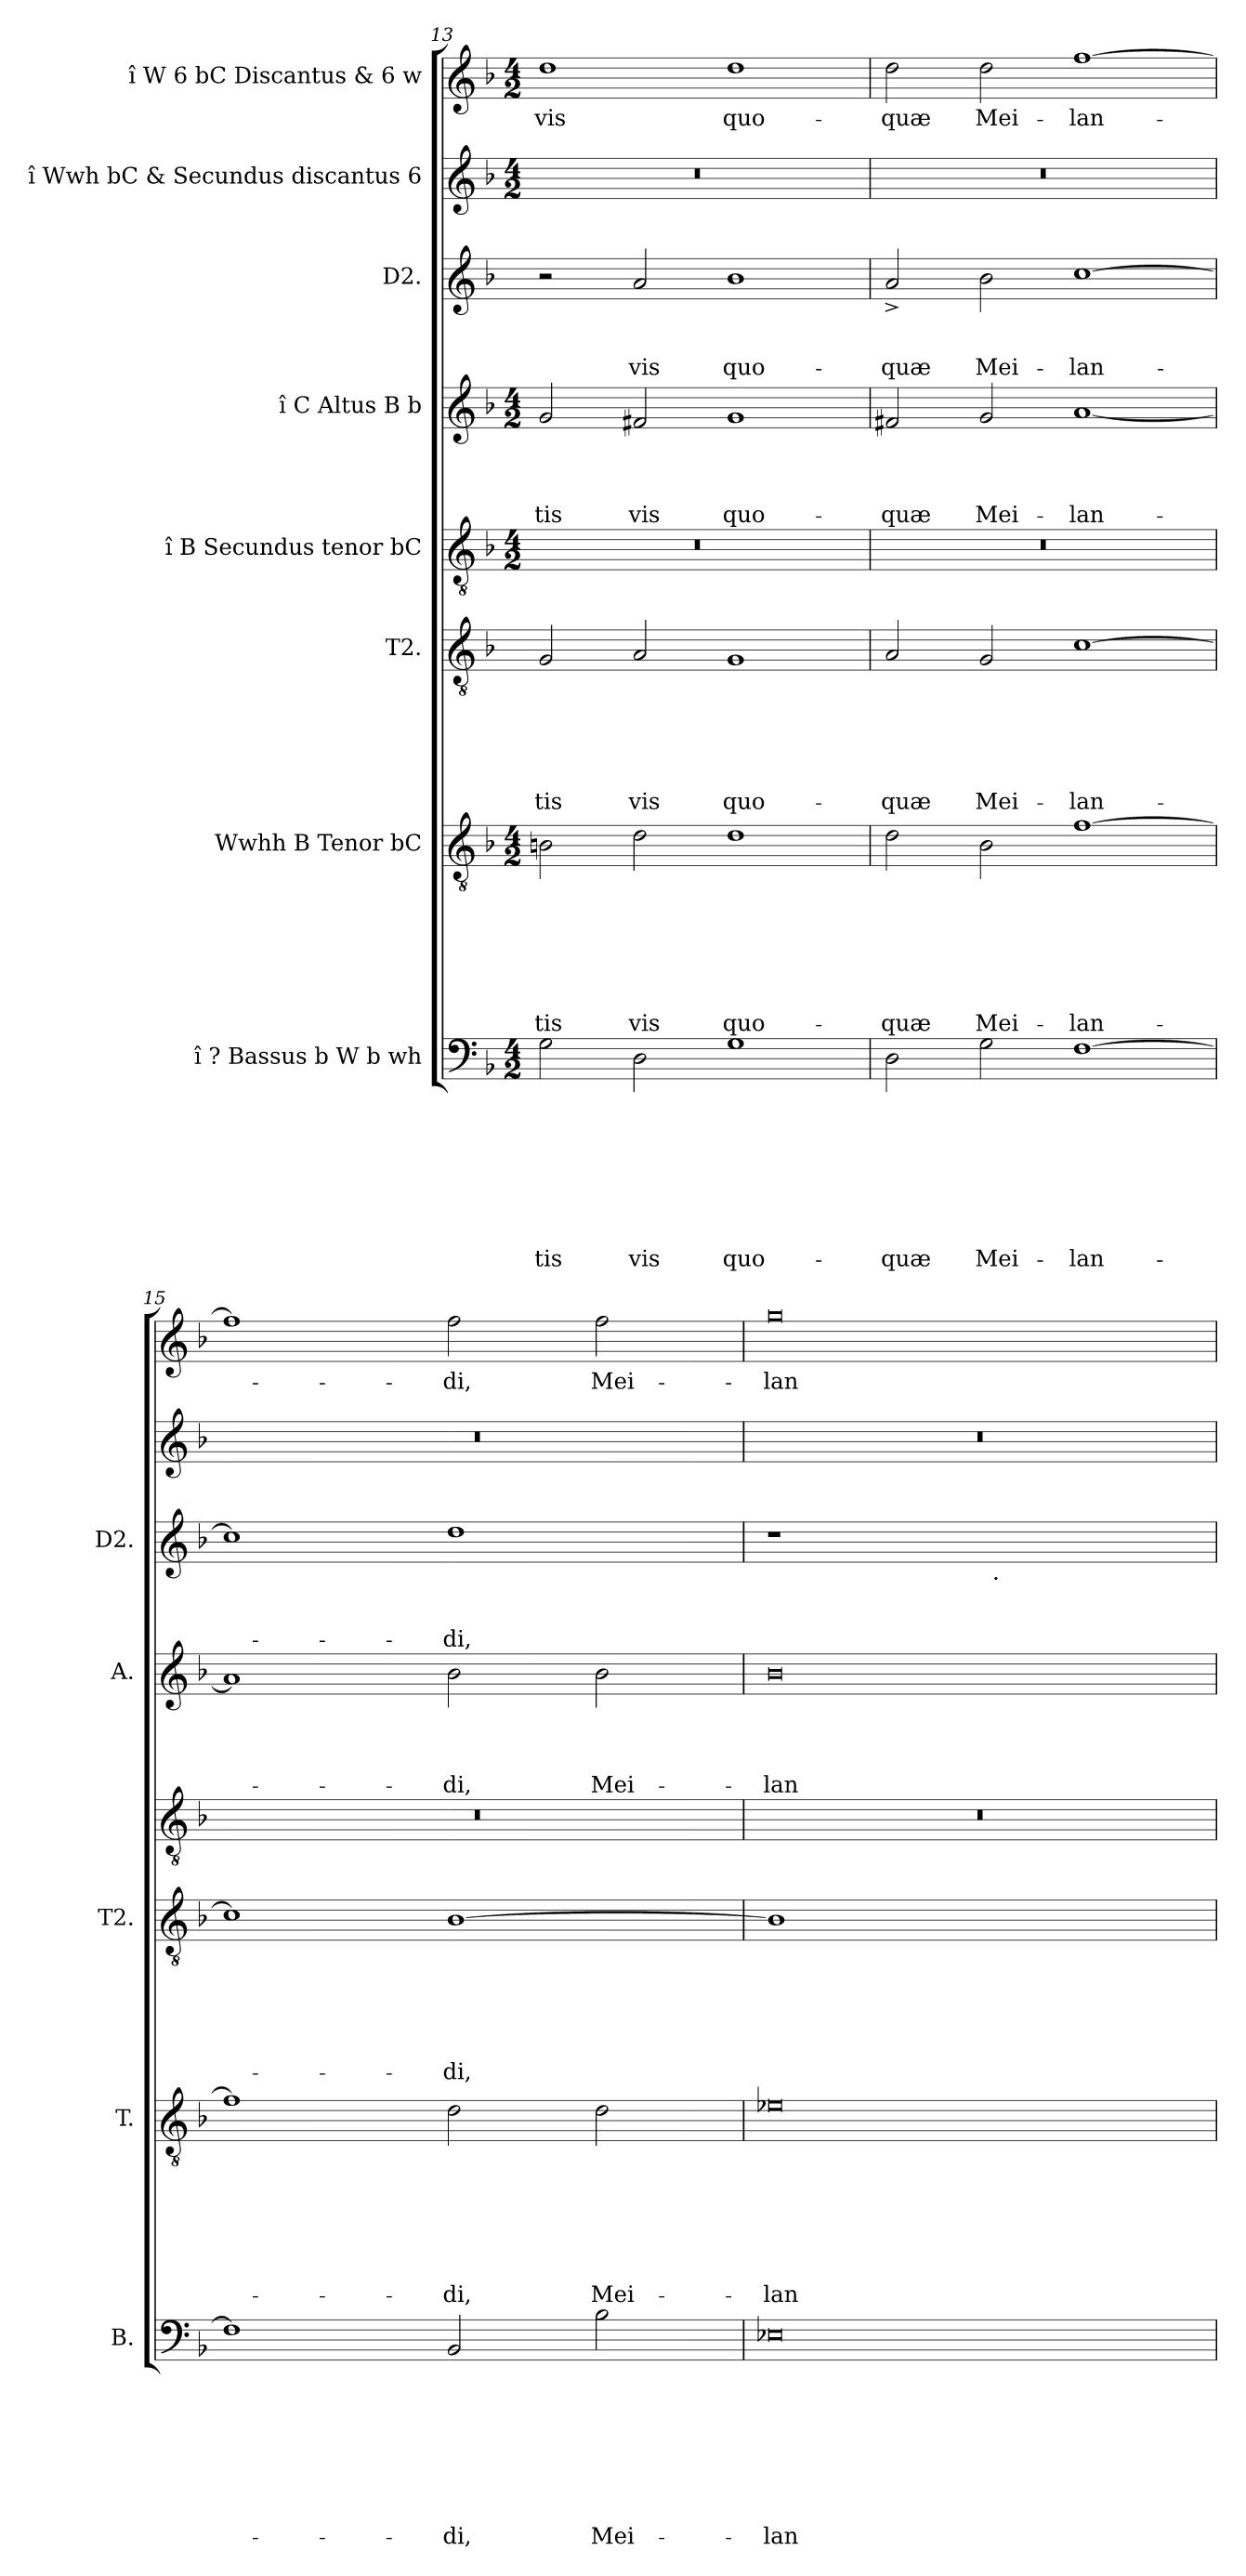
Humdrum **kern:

**kern	**text	**text	**text	**text	**text	**text	**text	**text	**kern	**text	**text	**text	**text	**text	**text	**text	**kern	**text	**text	**text	**text	**text	**text	**kern	**kern	**text	**text	**text	**text	**kern	**text	**text	**text	**kern	**kern	**text
*part8	*part8	*part8	*part8	*part8	*part8	*part8	*part8	*part8	*part7	*part7	*part7	*part7	*part7	*part7	*part7	*part7	*part6	*part6	*part6	*part6	*part6	*part6	*part6	*part5	*part4	*part4	*part4	*part4	*part4	*part3	*part3	*part3	*part3	*part2	*part1	*part1
*staff8	*staff8	*staff8	*staff8	*staff8	*staff8	*staff8	*staff8	*staff8	*staff7	*staff7	*staff7	*staff7	*staff7	*staff7	*staff7	*staff7	*staff6	*staff6	*staff6	*staff6	*staff6	*staff6	*staff6	*staff5	*staff4	*staff4	*staff4	*staff4	*staff4	*staff3	*staff3	*staff3	*staff3	*staff2	*staff1	*staff1
*I"î ? Bassus b W b wh	*	*	*	*	*	*	*	*	*I"Wwhh B Tenor bC	*	*	*	*	*	*	*	*I"T2.	*	*	*	*	*	*	*I"î B Secundus tenor bC	*I"î C Altus B b	*	*	*	*	*I"D2.	*	*	*	*I"î Wwh bC & Secundus discantus 6	*I"î W 6 bC Discantus & 6 w	*
*I'B.	*	*	*	*	*	*	*	*	*I'T.	*	*	*	*	*	*	*	*I'T2.	*	*	*	*	*	*	*	*I'A.	*	*	*	*	*I'D2.	*	*	*	*	*	*
*clefF4	*	*	*	*	*	*	*	*	*clefGv2	*	*	*	*	*	*	*	*clefGv2	*	*	*	*	*	*	*clefGv2	*clefG2	*	*	*	*	*clefG2	*	*	*	*clefG2	*clefG2	*
*k[b-]	*	*	*	*	*	*	*	*	*k[b-]	*	*	*	*	*	*	*	*k[b-]	*	*	*	*	*	*	*k[b-]	*k[b-]	*	*	*	*	*k[b-]	*	*	*	*k[b-]	*k[b-]	*
*F:	*	*	*	*	*	*	*	*	*F:	*	*	*	*	*	*	*	*F:	*	*	*	*	*	*	*F:	*F:	*	*	*	*	*F:	*	*	*	*F:	*F:	*
*M4/2	*	*	*	*	*	*	*	*	*M4/2	*	*	*	*	*	*	*	*	*	*	*	*	*	*	*M4/2	*M4/2	*	*	*	*	*	*	*	*	*M4/2	*M4/2	*
=13	=13	=13	=13	=13	=13	=13	=13	=13	=13	=13	=13	=13	=13	=13	=13	=13	=13	=13	=13	=13	=13	=13	=13	=13	=13	=13	=13	=13	=13	=13	=13	=13	=13	=13	=13	=13
!	!	!	!	!	!	!	!	!LO:LY:b	!	!	!	!	!	!	!	!LO:LY:b	!	!	!	!	!	!	!LO:LY:b	!	!	!	!	!	!LO:LY:b	!	!	!	!	!	!	!LO:LY:b
2G\	.	.	.	.	.	.	.	-tis	2Bn\	.	.	.	.	.	.	-tis	2G/	.	.	.	.	.	-tis	0r	2g/	.	.	.	-tis	2r	.	.	.	0r	1dd	vis
!	!	!	!	!	!	!	!	!LO:LY:b	!	!	!	!	!	!	!	!LO:LY:b	!	!	!	!	!	!	!LO:LY:b	!	!	!	!	!	!LO:LY:b	!	!	!	!LO:LY:b	!	!	!
2D\	.	.	.	.	.	.	.	vis	2d\	.	.	.	.	.	.	vis	2A/	.	.	.	.	.	vis	.	2f#X/	.	.	.	vis	2a/	.	.	vis	.	.	.
!	!	!	!	!	!	!	!	!LO:LY:b	!	!	!	!	!	!	!	!LO:LY:b	!	!	!	!	!	!	!LO:LY:b	!	!	!	!	!	!LO:LY:b	!	!	!	!LO:LY:b	!	!	!LO:LY:b
1G	.	.	.	.	.	.	.	quo-	1d	.	.	.	.	.	.	quo-	1G	.	.	.	.	.	quo-	.	1g	.	.	.	quo-	1b-	.	.	quo-	.	1dd	quo-
=14	=14	=14	=14	=14	=14	=14	=14	=14	=14	=14	=14	=14	=14	=14	=14	=14	=14	=14	=14	=14	=14	=14	=14	=14	=14	=14	=14	=14	=14	=14	=14	=14	=14	=14	=14	=14
!	!	!	!	!	!	!	!	!LO:LY:b	!	!	!	!	!	!	!	!LO:LY:b	!	!	!	!	!	!	!LO:LY:b	!	!	!	!	!	!LO:LY:b	!	!	!	!LO:LY:b	!	!	!LO:LY:b
2D\	.	.	.	.	.	.	.	-quæ	2d\	.	.	.	.	.	.	-quæ	2A/	.	.	.	.	.	-quæ	0r	2f#X/	.	.	.	-quæ	2a^</	.	.	-quæ	0r	2dd\	-quæ
!	!	!	!	!	!	!	!	!LO:LY:b	!	!	!	!	!	!	!	!LO:LY:b	!	!	!	!	!	!	!LO:LY:b	!	!	!	!	!	!LO:LY:b	!	!	!	!LO:LY:b	!	!	!LO:LY:b
2G\	.	.	.	.	.	.	.	Mei-	2B-\	.	.	.	.	.	.	Mei-	2G/	.	.	.	.	.	Mei-	.	2g/	.	.	.	Mei-	2b-\	.	.	Mei-	.	2dd\	Mei-
!	!	!	!	!	!	!	!	!LO:LY:b	!	!	!	!	!	!	!	!LO:LY:b	!	!	!	!	!	!	!LO:LY:b	!	!	!	!	!	!LO:LY:b	!	!	!	!LO:LY:b	!	!	!LO:LY:b
[>1F	.	.	.	.	.	.	.	-lan-	[>1f	.	.	.	.	.	.	-lan-	[>1c	.	.	.	.	.	-lan-	.	[<1a	.	.	.	-lan-	[>1cc	.	.	-lan-	.	[>1ff	-lan-
=15	=15	=15	=15	=15	=15	=15	=15	=15	=15	=15	=15	=15	=15	=15	=15	=15	=15	=15	=15	=15	=15	=15	=15	=15	=15	=15	=15	=15	=15	=15	=15	=15	=15	=15	=15	=15
1F]	.	.	.	.	.	.	.	.	1f]	.	.	.	.	.	.	.	1c]	.	.	.	.	.	.	0r	1a]	.	.	.	.	1cc]	.	.	.	0r	1ff]	.
!	!	!	!	!	!	!	!	!LO:LY:b	!	!	!	!	!	!	!	!LO:LY:b	!	!	!	!	!	!	!LO:LY:b	!	!	!	!	!	!LO:LY:b	!	!	!	!LO:LY:b	!	!	!LO:LY:b
2BB-/	.	.	.	.	.	.	.	-di,	2d\	.	.	.	.	.	.	-di,	[>1B-	.	.	.	.	.	-di,	.	2b-\	.	.	.	-di,	1dd	.	.	-di,	.	2ff\	-di,
!	!	!	!	!	!	!	!	!LO:LY:b	!	!	!	!	!	!	!	!LO:LY:b	!	!	!	!	!	!	!	!	!	!	!	!	!LO:LY:b	!	!	!	!	!	!	!LO:LY:b
2B-\	.	.	.	.	.	.	.	Mei-	2d\	.	.	.	.	.	.	Mei-	.	.	.	.	.	.	.	.	2b-\	.	.	.	Mei-	.	.	.	.	.	2ff\	Mei-
=16	=16	=16	=16	=16	=16	=16	=16	=16	=16	=16	=16	=16	=16	=16	=16	=16	=16	=16	=16	=16	=16	=16	=16	=16	=16	=16	=16	=16	=16	=16	=16	=16	=16	=16	=16	=16
*	*	*	*	*	*	*	*	*	*	*	*	*	*	*	*	*	*^	*	*	*	*	*	*	*	*	*	*	*	*	*	*	*	*	*	*	*
!	!	!	!	!	!	!	!	!LO:LY:b	!	!	!	!	!	!	!	!LO:LY:b	!	!LO:N:vis=1	!	!	!	!	!	!	!	!	!	!	!	!LO:LY:b	!	!	!	!	!	!	!LO:LY:b
0E-X	.	.	.	.	.	.	.	-lan-	0e-X	.	.	.	.	.	.	-lan-	1B-]	0rC	.	.	.	.	.	.	0r	0b-	.	.	.	-lan-	1r	.	.	.	0r	0gg	-lan-
!	!	!	!	!	!	!	!	!	!	!	!	!	!	!	!	!	!	!	!	!	!	!	!	!	!	!	!	!	!	!	!LO:TX:b:t=.	!	!	!	!	!	!
.	.	.	.	.	.	.	.	.	.	.	.	.	.	.	.	.	1ryy	.	.	.	.	.	.	.	.	.	.	.	.	.	1ryy	.	.	.	.	.	.
*	*	*	*	*	*	*	*	*	*	*	*	*	*	*	*	*	*v	*v	*	*	*	*	*	*	*	*	*	*	*	*	*	*	*	*	*	*	*
=	=	=	=	=	=	=	=	=	=	=	=	=	=	=	=	=	=	=	=	=	=	=	=	=	=	=	=	=	=	=	=	=	=	=	=	=
*-	*-	*-	*-	*-	*-	*-	*-	*-	*-	*-	*-	*-	*-	*-	*-	*-	*-	*-	*-	*-	*-	*-	*-	*-	*-	*-	*-	*-	*-	*-	*-	*-	*-	*-	*-	*-
